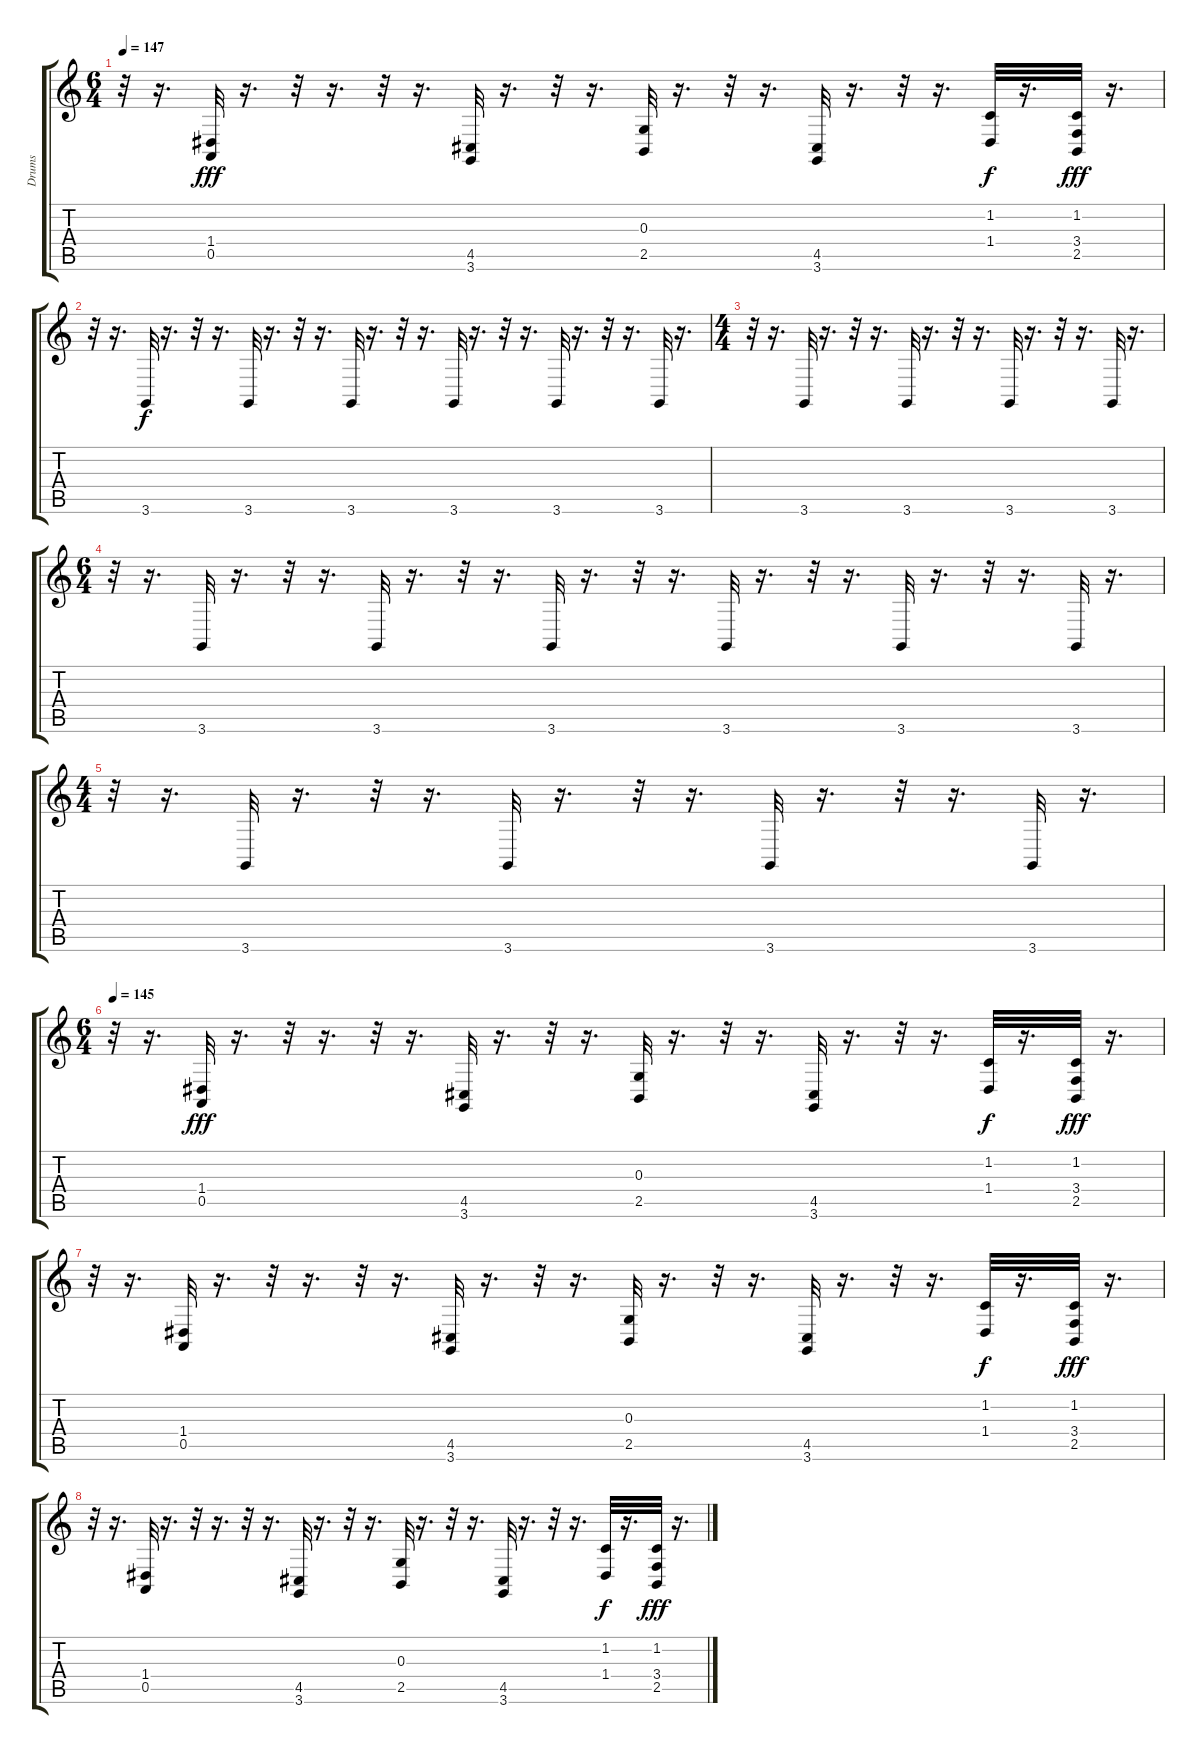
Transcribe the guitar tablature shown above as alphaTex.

\track ("Drums" "Drums") {instrument timpani}
\staff {score tabs}
\tuning (E4 B3 G3 D3 A2 E2) {hide}
\ts (6 4)
\tempo 147
\clef g2
\ks c
r.32{dy fff balance 8} r.16{d} (1.4 0.5).32{balance 12} r.16{d} r.32{balance 8} r.16{d} r.32{balance 4} r.16{d} (4.5 3.6).32{balance 8} r.16{d} r.32{balance 12} r.16{d} (0.3 2.5).32{balance 8} r.16{d} r.32{balance 4} r.16{d} (4.5 3.6).32{balance 8} r.16{d} r.32{balance 12} r.16{d} (1.2 1.4).32{dy f balance 8} r.16{d} (1.2 3.4 2.5).32{dy fff balance 4} r.16{d} |
r.32{balance 12} r.16{d} 3.6.32{dy f balance 4} r.16{d} r.32{balance 12} r.16{d} 3.6.32{balance 4} r.16{d} r.32{balance 12} r.16{d} 3.6.32{balance 4} r.16{d} r.32{balance 12} r.16{d} 3.6.32{balance 4} r.16{d} r.32{balance 12} r.16{d} 3.6.32{balance 4} r.16{d} r.32{balance 12} r.16{d} 3.6.32{balance 4} r.16{d} |
\ts (4 4)
r.32{balance 12} r.16{d} 3.6.32{balance 4} r.16{d} r.32{balance 12} r.16{d} 3.6.32{balance 4} r.16{d} r.32{balance 12} r.16{d} 3.6.32{balance 4} r.16{d} r.32{balance 12} r.16{d} 3.6.32{balance 4} r.16{d} |
\ts (6 4)
r.32{balance 12} r.16{d} 3.6.32{balance 4} r.16{d} r.32{balance 12} r.16{d} 3.6.32{balance 4} r.16{d} r.32{balance 12} r.16{d} 3.6.32{balance 4} r.16{d} r.32{balance 12} r.16{d} 3.6.32{balance 4} r.16{d} r.32{balance 12} r.16{d} 3.6.32{balance 4} r.16{d} r.32{balance 12} r.16{d} 3.6.32{balance 4} r.16{d} |
\ts (4 4)
r.32{balance 12} r.16{d} 3.6.32{balance 4} r.16{d} r.32{balance 12} r.16{d} 3.6.32{balance 4} r.16{d} r.32{balance 12} r.16{d} 3.6.32{balance 4} r.16{d} r.32{balance 12} r.16{d} 3.6.32{balance 4} r.16{d} |
\ts (6 4)
\tempo 145
r.32{balance 8} r.16{d} (1.4 0.5).32{dy fff balance 12} r.16{d} r.32{balance 8} r.16{d} r.32{balance 4} r.16{d} (4.5 3.6).32{balance 8} r.16{d} r.32{balance 12} r.16{d} (0.3 2.5).32{balance 8} r.16{d} r.32{balance 4} r.16{d} (4.5 3.6).32{balance 8} r.16{d} r.32{balance 12} r.16{d} (1.2 1.4).32{dy f balance 8} r.16{d} (1.2 3.4 2.5).32{dy fff balance 4} r.16{d} |
r.32{balance 8} r.16{d} (1.4 0.5).32{balance 12} r.16{d} r.32{balance 8} r.16{d} r.32{balance 4} r.16{d} (4.5 3.6).32{balance 8} r.16{d} r.32{balance 12} r.16{d} (0.3 2.5).32{balance 8} r.16{d} r.32{balance 4} r.16{d} (4.5 3.6).32{balance 8} r.16{d} r.32{balance 12} r.16{d} (1.2 1.4).32{dy f balance 8} r.16{d} (1.2 3.4 2.5).32{dy fff balance 4} r.16{d} |
r.32{balance 8} r.16{d} (1.4 0.5).32{balance 12} r.16{d} r.32{balance 8} r.16{d} r.32{balance 4} r.16{d} (4.5 3.6).32{balance 8} r.16{d} r.32{balance 12} r.16{d} (0.3 2.5).32{balance 8} r.16{d} r.32{balance 4} r.16{d} (4.5 3.6).32{balance 8} r.16{d} r.32{balance 12} r.16{d} (1.2 1.4).32{dy f balance 8} r.16{d} (1.2 3.4 2.5).32{dy fff balance 4} r.16{d}
